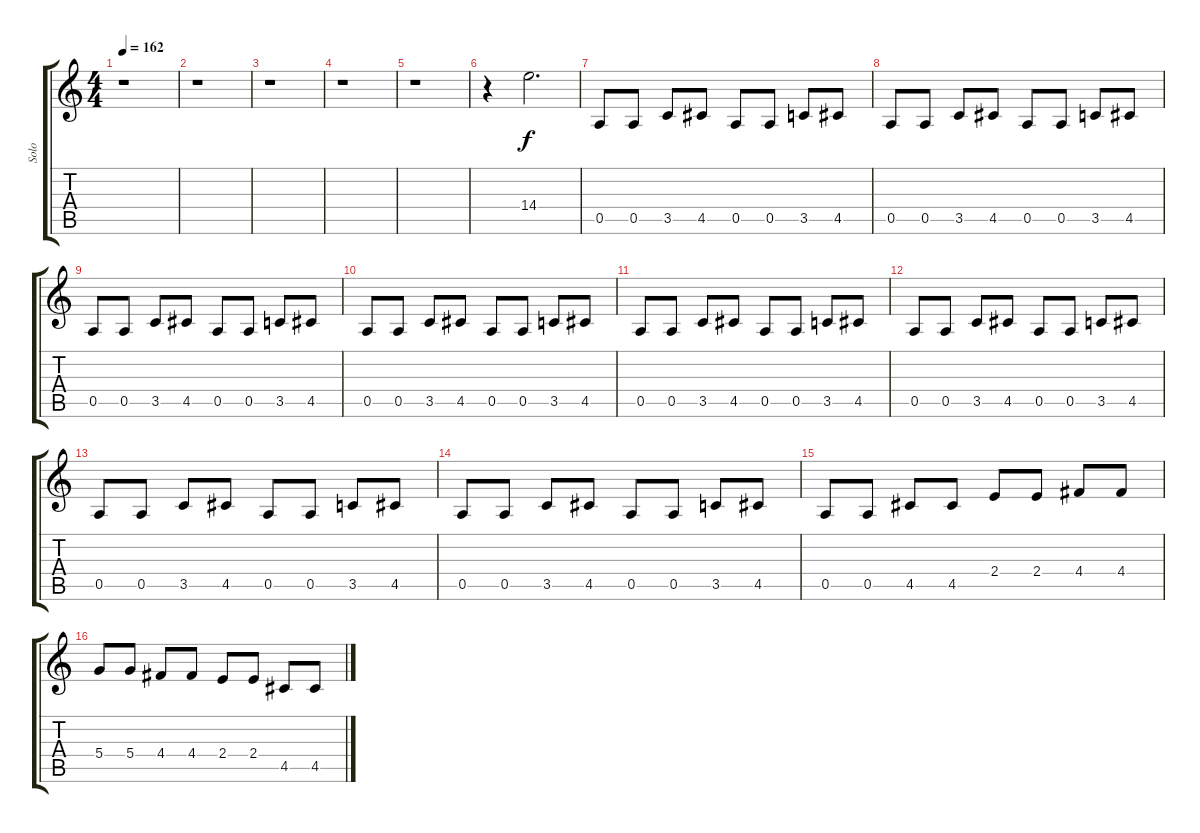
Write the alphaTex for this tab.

\track ("Solo" "Solo") {instrument distortionguitar}
\staff {score tabs}
\tuning (E4 B3 G3 D3 A2 E2) {hide}
\ts (4 4)
\tempo 162
\clef g2
\ks c
r.1{dy f} |
r.1 |
r.1 |
r.1 |
r.1 |
r.4 14.4.2{d} |
0.5.8 0.5.8 3.5.8 4.5.8 0.5.8 0.5.8 3.5.8 4.5.8 |
0.5.8 0.5.8 3.5.8 4.5.8 0.5.8 0.5.8 3.5.8 4.5.8 |
0.5.8 0.5.8 3.5.8 4.5.8 0.5.8 0.5.8 3.5.8 4.5.8 |
0.5.8 0.5.8 3.5.8 4.5.8 0.5.8 0.5.8 3.5.8 4.5.8 |
0.5.8 0.5.8 3.5.8 4.5.8 0.5.8 0.5.8 3.5.8 4.5.8 |
0.5.8 0.5.8 3.5.8 4.5.8 0.5.8 0.5.8 3.5.8 4.5.8 |
0.5.8 0.5.8 3.5.8 4.5.8 0.5.8 0.5.8 3.5.8 4.5.8 |
0.5.8 0.5.8 3.5.8 4.5.8 0.5.8 0.5.8 3.5.8 4.5.8 |
0.5.8 0.5.8 4.5.8 4.5.8 2.4.8 2.4.8 4.4.8 4.4.8 |
5.4.8 5.4.8 4.4.8 4.4.8 2.4.8 2.4.8 4.5.8 4.5.8
